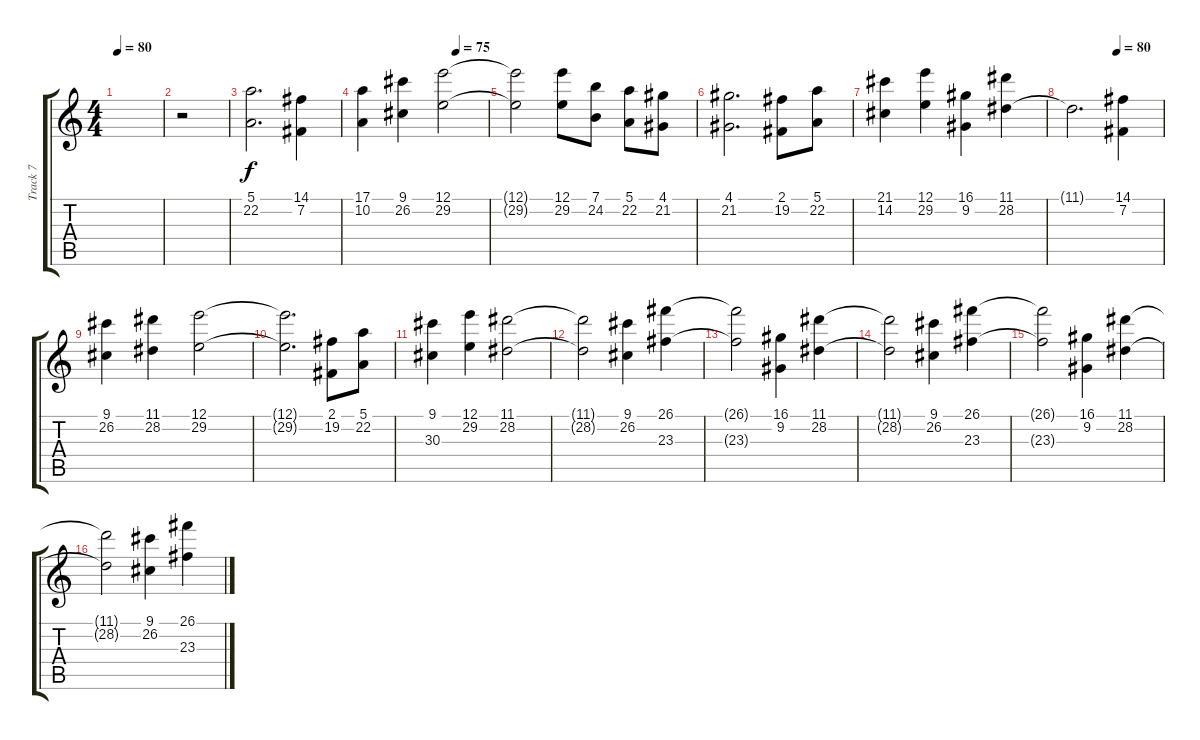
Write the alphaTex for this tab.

\track ("Track 7" "Track 7") {instrument synthstrings1}
\staff {score tabs}
\tuning (E4 B3 G3 D3 A2 E2) {hide}
\ts (4 4)
\tempo 80
\clef g2
\ks c
|
r.2 |
(5.1 22.2).2{d} (14.1 7.2).4 |
\tempo (75 0.75)
(17.1 10.2).4 (9.1 26.2).4 (12.1 29.2).2 |
(12.1{t} 29.2{t}).2 (12.1 29.2).8 (7.1 24.2).8 (5.1 22.2).8 (4.1 21.2).8 |
(4.1 21.2).2{d} (2.1 19.2).8 (5.1 22.2).8 |
(21.1 14.2).4 (12.1 29.2).4 (16.1 9.2).4 (11.1 28.2).4 |
\tempo (80 0.5)
11.1{t}.2{d} (14.1 7.2).4 |
(9.1 26.2).4 (11.1 28.2).4 (12.1 29.2).2 |
(12.1{t} 29.2{t}).2{d} (2.1 19.2).8 (5.1 22.2).8 |
(9.1 30.3).4 (12.1 29.2).4 (11.1 28.2).2 |
(11.1{t} 28.2{t}).2 (9.1 26.2).4 (26.1 23.3).4 |
(26.1{t} 23.3{t}).2 (16.1 9.2).4 (11.1 28.2).4 |
(11.1{t} 28.2{t}).2 (9.1 26.2).4 (26.1 23.3).4 |
(26.1{t} 23.3{t}).2 (16.1 9.2).4 (11.1 28.2).4 |
(11.1{t} 28.2{t}).2 (9.1 26.2).4 (26.1 23.3).4
